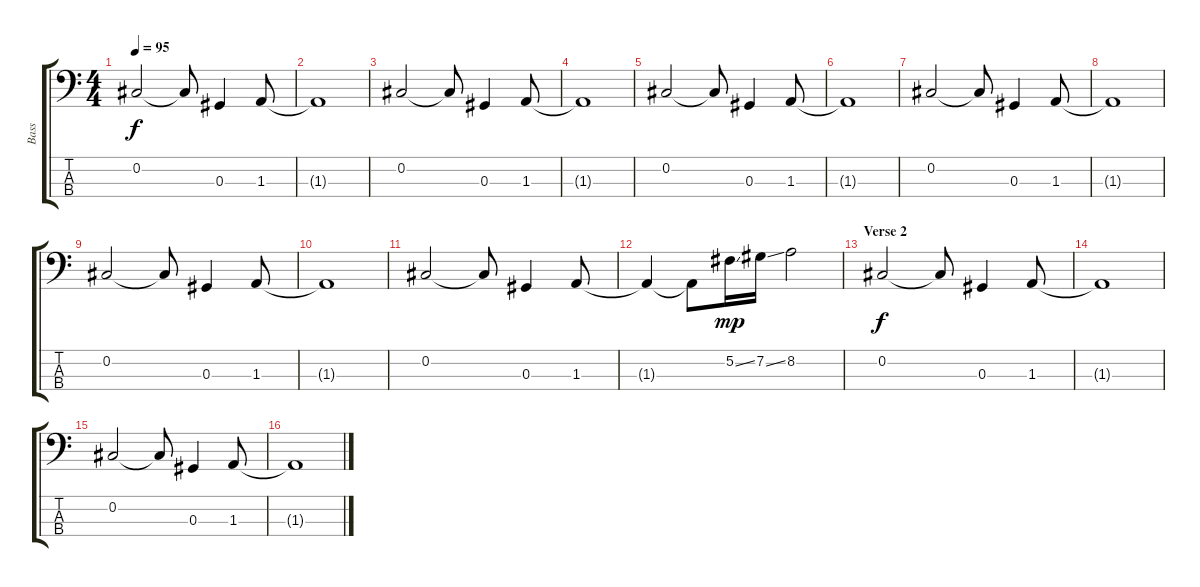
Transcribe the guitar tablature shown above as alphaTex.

\track ("Bass" "Bass") {instrument electricbassfinger}
\staff {score tabs}
\tuning (Gb2 Db2 Ab1 Eb1) {hide}
\ts (4 4)
\tempo 95
\clef f4
\ks c
0.2.2{dy f} 0.2{t}.8 0.3.4 1.3.8 |
1.3{t}.1 |
0.2.2 0.2{t}.8 0.3.4 1.3.8 |
1.3{t}.1 |
0.2.2 0.2{t}.8 0.3.4 1.3.8 |
1.3{t}.1 |
0.2.2 0.2{t}.8 0.3.4 1.3.8 |
1.3{t}.1 |
0.2.2 0.2{t}.8 0.3.4 1.3.8 |
1.3{t}.1 |
0.2.2 0.2{t}.8 0.3.4 1.3.8 |
1.3{t}.4 1.3{t}.8 5.2{ss}.16{dy mp} 7.2{ss}.16 8.2.2 |
\section ("" "Verse 2")
0.2.2{dy f} 0.2{t}.8 0.3.4 1.3.8 |
1.3{t}.1 |
0.2.2 0.2{t}.8 0.3.4 1.3.8 |
1.3{t}.1
